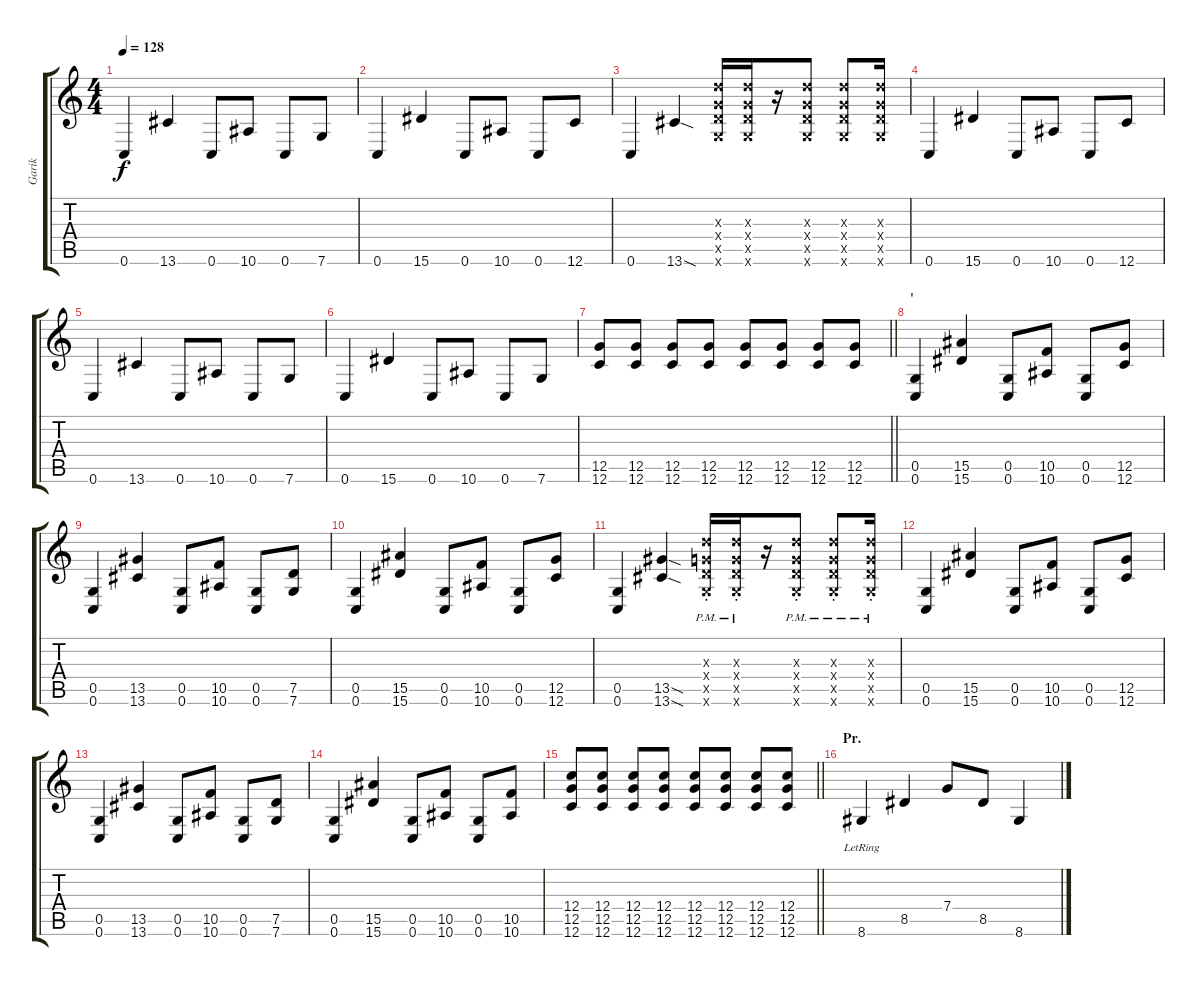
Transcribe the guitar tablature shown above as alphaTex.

\track ("Garik" "Garik") {instrument acousticguitarsteel}
\staff {score tabs}
\tuning (D4 A3 F3 C3 G2 C2) {hide}
\ts (4 4)
\tempo 128
\clef g2
\ks c
0.6.4{dy f} 13.6.4 0.6.8 10.6.8 0.6.8 7.6.8 |
0.6.4 15.6.4 0.6.8 10.6.8 0.6.8 12.6.8 |
0.6.4 13.6{sod}.4 (9.3{x} 7.4{x} 7.5{x} 7.6{x}).16 (9.3{x} 7.4{x} 7.5{x} 7.6{x}).16 r.16 (9.3{x} 7.4{x} 7.5{x} 7.6{x}).8 (9.3{x} 7.4{x} 7.5{x} 7.6{x}).8 (9.3{x} 7.4{x} 7.5{x} 7.6{x}).16 |
0.6.4 15.6.4 0.6.8 10.6.8 0.6.8 12.6.8 |
0.6.4 13.6.4 0.6.8 10.6.8 0.6.8 7.6.8 |
0.6.4 15.6.4 0.6.8 10.6.8 0.6.8 7.6.8 |
\barLineRight lightlight
(12.5 12.6).8 (12.5 12.6).8 (12.5 12.6).8 (12.5 12.6).8 (12.5 12.6).8 (12.5 12.6).8 (12.5 12.6).8 (12.5 12.6).8 |
\section ("" "'")
(0.5 0.6).4{instrument distortionguitar} (15.5 15.6).4 (0.5 0.6).8 (10.5 10.6).8 (0.5 0.6).8 (12.5 12.6).8 |
(0.5 0.6).4 (13.5 13.6).4 (0.5 0.6).8 (10.5 10.6).8 (0.5 0.6).8 (7.5 7.6).8 |
(0.5 0.6).4 (15.5 15.6).4 (0.5 0.6).8 (10.5 10.6).8 (0.5 0.6).8 (12.5 12.6).8 |
(0.5 0.6).4 (13.5{sod} 13.6{sod}).4 (9.3{x} 7.4{x} 7.5{pm st x} 7.6{pm st x}).16 (9.3{x} 7.4{x} 7.5{pm st x} 7.6{pm st x}).16 r.16 (9.3{x} 7.4{x} 7.5{pm st x} 7.6{pm st x}).8 (9.3{x} 7.4{x} 7.5{pm st x} 7.6{pm st x}).8 (9.3{x} 7.4{x} 7.5{pm st x} 7.6{pm st x}).16 |
(0.5 0.6).4 (15.5 15.6).4 (0.5 0.6).8 (10.5 10.6).8 (0.5 0.6).8 (12.5 12.6).8 |
(0.5 0.6).4 (13.5 13.6).4 (0.5 0.6).8 (10.5 10.6).8 (0.5 0.6).8 (7.5 7.6).8 |
(0.5 0.6).4 (15.5 15.6).4 (0.5 0.6).8 (10.5 10.6).8 (0.5 0.6).8 (10.5 10.6).8 |
\barLineRight lightlight
(12.4 12.5 12.6).8 (12.4 12.5 12.6).8 (12.4 12.5 12.6).8 (12.4 12.5 12.6).8 (12.4 12.5 12.6).8 (12.4 12.5 12.6).8 (12.4 12.5 12.6).8 (12.4 12.5 12.6).8 |
\section ("" "Pr.")
8.6{lr}.4 8.5.4 7.4.8 8.5.8 8.6.4
